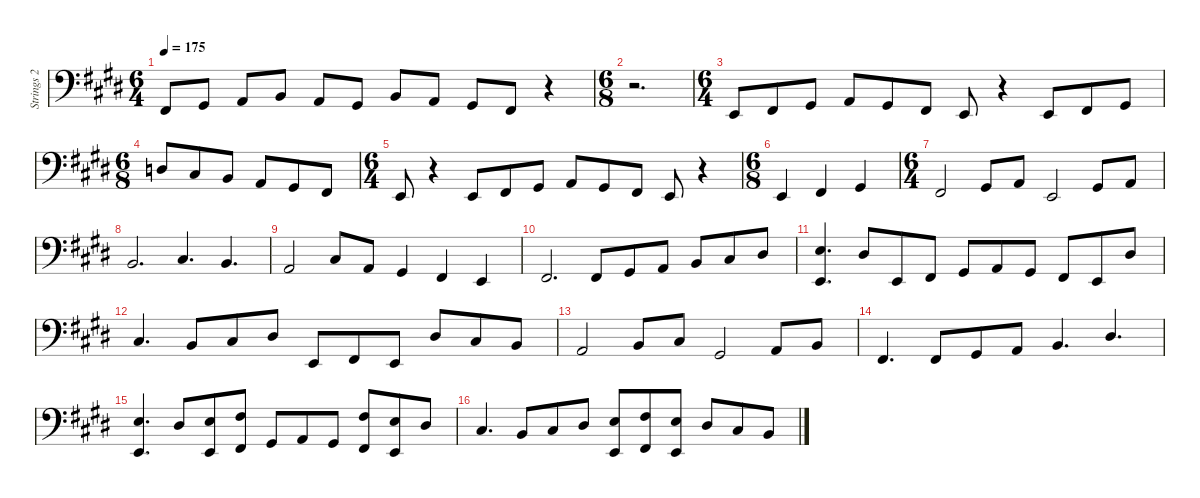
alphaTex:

\defaultSystemsLayout 4
\hideDynamics
\bracketExtendMode nobrackets
\firstSystemTrackNameMode fullname
\otherSystemsTrackNameMode fullname
\otherSystemsTrackNameOrientation horizontal
\track ("Strings 2" "vln.") {mute instrument stringensemble1}
\staff {score}
\tuning (E4 B3 G3 D3 A2 C2)
\ts (6 4)
\tempo 175
\clef f4
\ks e
6.6{acc #}.8{dy f beam Up} 8.6{acc #}.8{beam Up} 0.5{acc forcenatural}.8{beam Up} 11.6{acc forcenatural}.8{beam Up} 9.6{acc forcenatural}.8{beam Up} 8.6{acc #}.8{beam Up} 11.6{acc forcenatural}.8{beam Up} 0.5{acc forcenatural}.8{beam Up} 8.6{acc #}.8{beam Up} 6.6{acc #}.8{beam Up} r.4{beam Up} |
\ts (6 8)
\beaming (8 3 3 3 3)
r.2{d beam Down} |
\ts (6 4)
\beaming (8 3 3 3 3)
4.6{acc forcenatural}.8{beam Up} 6.6{acc #}.8{beam Up} 8.6{acc #}.8{beam Up} 9.6{acc forcenatural}.8{beam Up} 8.6{acc #}.8{beam Up} 6.6{acc #}.8{beam Up} 4.6{acc forcenatural}.8{beam Up} r.4{beam Up} 4.6{acc forcenatural}.8{beam Up} 6.6{acc #}.8{beam Up} 8.6{acc #}.8{beam Up} |
\ts (6 8)
\beaming (8 3 3 3 3)
0.4{acc forcenatural}.8{beam Up} 4.5{acc #}.8{beam Up} 11.6{acc forcenatural}.8{beam Up} 0.5{acc forcenatural}.8{beam Up} 8.6{acc #}.8{beam Up} 6.6{acc #}.8{beam Up} |
\ts (6 4)
\beaming (8 3 3 3 3)
4.6{acc forcenatural}.8{beam Up} r.4{beam Up} 4.6{acc forcenatural}.8{beam Up} 6.6{acc #}.8{beam Up} 8.6{acc #}.8{beam Up} 9.6{acc forcenatural}.8{beam Up} 8.6{acc #}.8{beam Up} 6.6{acc #}.8{beam Up} 4.6{acc forcenatural}.8{beam Up} r.4{beam Up} |
\ts (6 8)
\beaming (8 3 3 3 3)
4.6{acc forcenatural}.4{beam Up} 6.6{acc #}.4{beam Up} 8.6{acc #}.4{beam Up} |
\ts (6 4)
\beaming (8 3 3 3 3)
6.6{acc #}.2{beam Up} 8.6{acc #}.8{beam Up} 9.6{acc forcenatural}.8{beam Up} 4.6{acc forcenatural}.2{beam Up} 8.6{acc #}.8{beam Up} 9.6{acc forcenatural}.8{beam Up} |
11.6{acc forcenatural}.2{d beam Up} 13.6{acc #}.4{d beam Up} 11.6{acc forcenatural}.4{d beam Up} |
9.6{acc forcenatural}.2{beam Up} 4.5{acc #}.8{beam Up} 0.5{acc forcenatural}.8{beam Up} 8.6{acc #}.4{beam Up} 6.6{acc #}.4{beam Up} 4.6{acc forcenatural}.4{beam Up} |
6.6{acc #}.2{d beam Up} 6.6{acc #}.8{beam Up} 8.6{acc #}.8{beam Up} 0.5{acc forcenatural}.8{beam Up beam split} 11.6{acc forcenatural}.8{beam Up} 13.6{acc #}.8{beam Up} 6.5{acc #}.8{beam Up} |
(7.5{acc forcenatural} 4.6{acc forcenatural}).4{d beam Up} 6.5{acc #}.8{beam Up} 4.6{acc forcenatural}.8{beam Up} 6.6{acc #}.8{beam Up} 8.6{acc #}.8{beam Up} 0.5{acc forcenatural}.8{beam Up} 8.6{acc #}.8{beam Up} 6.6{acc #}.8{beam Up} 4.6{acc forcenatural}.8{beam Up} 6.5{acc #}.8{beam Up} |
4.5{acc #}.4{d beam Up} 2.5{acc forcenatural}.8{beam Up} 4.5{acc #}.8{beam Up} 6.5{acc #}.8{beam Up} 4.6{acc forcenatural}.8{beam Up} 6.6{acc #}.8{beam Up} 4.6{acc forcenatural}.8{beam Up} 6.5{acc #}.8{beam Up} 4.5{acc #}.8{beam Up} 2.5{acc forcenatural}.8{beam Up} |
0.5{acc forcenatural}.2{beam Up} 11.6{acc forcenatural}.8{beam Up} 13.6{acc #}.8{beam Up} 8.6{acc #}.2{beam Up} 9.6{acc forcenatural}.8{beam Up} 11.6{acc forcenatural}.8{beam Up} |
6.6{acc #}.4{d beam Up} 6.6{acc #}.8{beam Up} 8.6{acc #}.8{beam Up} 9.6{acc forcenatural}.8{beam Up} 11.6{acc forcenatural}.4{d beam Up} 6.5{acc #}.4{d beam Up} |
(7.5{acc forcenatural} 4.6{acc forcenatural}).4{d beam Up} 6.5{acc #}.8{beam Up} (7.5{acc forcenatural} 4.6{acc forcenatural}).8{beam Up} (9.5{acc #} 6.6{acc #}).8{beam Up} 8.6{acc #}.8{beam Up} 9.6{acc forcenatural}.8{beam Up} 8.6{acc #}.8{beam Up} (9.5{acc #} 6.6{acc #}).8{beam Up} (7.5{acc forcenatural} 4.6{acc forcenatural}).8{beam Up} 15.6{acc #}.8{beam Up} |
13.6{acc #}.4{d beam Up} 11.6{acc forcenatural}.8{beam Up} 13.6{acc #}.8{beam Up} 15.6{acc #}.8{beam Up} (7.5{acc forcenatural} 4.6{acc forcenatural}).8{beam Up} (9.5{acc #} 6.6{acc #}).8{beam Up} (7.5{acc forcenatural} 4.6{acc forcenatural}).8{beam Up} 15.6{acc #}.8{beam Up} 13.6{acc #}.8{beam Up} 11.6{acc forcenatural}.8{beam Up}
